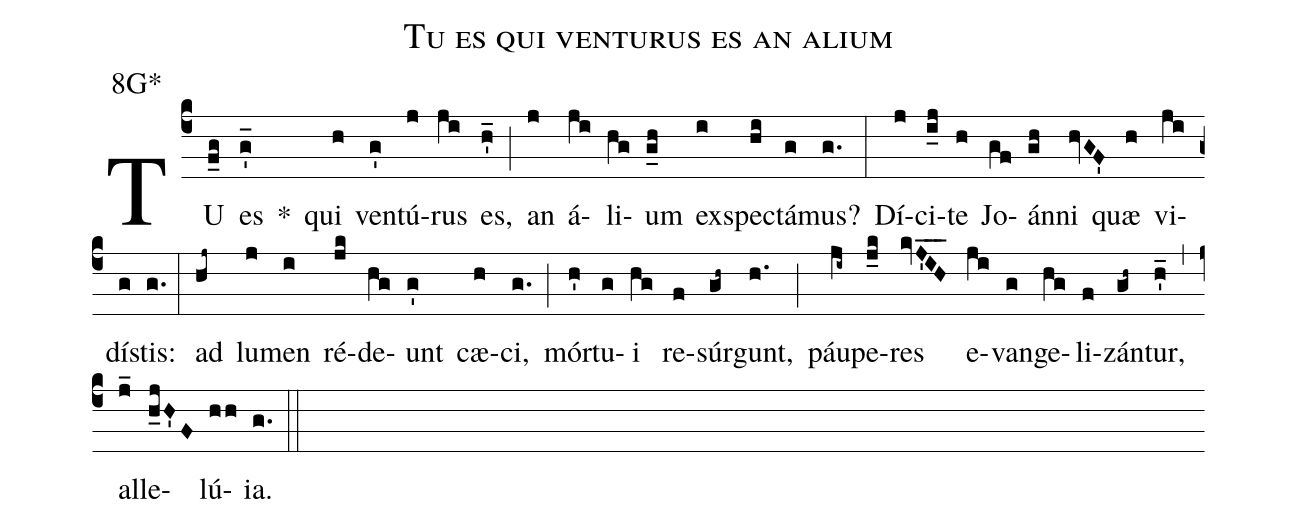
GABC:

name:Tu es qui venturus es an alium;
office-part:Antiphona;
mode:8;
annotation:8G*;
%%
(c4) TU(f_g) es(g'_) *() qui(h) ven(g')tú(j)rus(ji) es,(h'_) (;) an(j) á(ji)li(hg)um(g_h) ex(i)spe(hi)ctá(g)mus?(g.) (:) Dí(j)ci(i_j)te(h) Jo(gf)án(gh)ni(hvGF') quæ(h) vi(ji)dí(g)stis:(g.) (:) ad(hj~) lu(j)men(i) ré(jk)de(hg)unt(g') cæ(h)ci,(g.) (;) mór(h')tu(g)i(hg) re(f)súr(gh~)gunt,(h.) (;) páu(ji~)pe(j_k)res(kvJ'_I_H_) e(ji)van(g)ge(hg)li(f)zán(gh~)tur,(h'_) (,) al(j_)le(h_jH'F)lú(hh)ia.(g.) (::)
